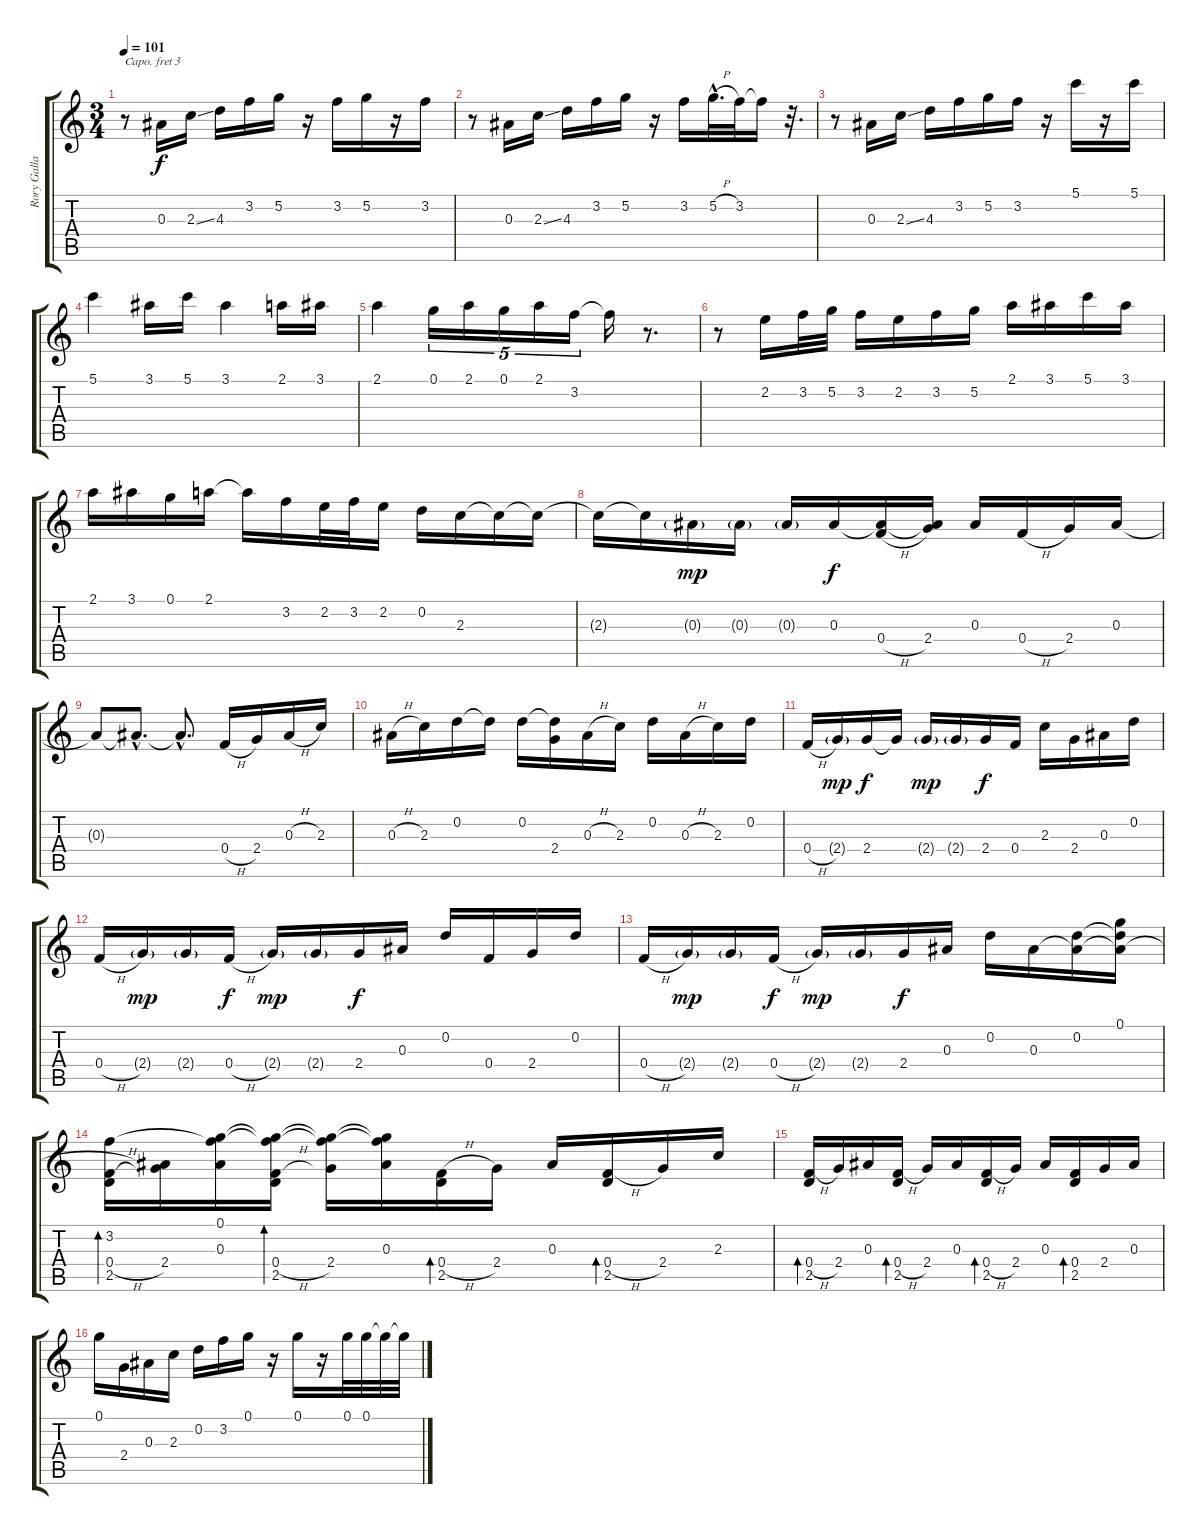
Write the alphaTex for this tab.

\track ("Rory Gallagher Solo" "Rory Galla") {instrument acousticguitarnylon}
\staff {score tabs}
\capo 3
\tuning (E4 B3 G3 D3 A2 E2) {hide}
\ts (3 4)
\tempo 101
\clef g2
\ks c
r.8{dy mp} 0.3.16{dy f} 2.3{ss}.16 4.3.16 3.2.16 5.2.16 r.16 3.2.16 5.2.16 r.16 3.2.16 |
r.8 0.3.16 2.3{ss}.16 4.3.16 3.2.16 5.2.16 r.16 3.2.16 5.2{h hac}.32{d} 3.2.32 3.2{t}.16 r.32{d} |
r.8 0.3.16 2.3{ss}.16 4.3.16 3.2.16 5.2.16 3.2.16 r.16 5.1.16 r.16 5.1.16 |
5.1.4 3.1.16 5.1.16 3.1.4 2.1.16 3.1.16 |
2.1.4 0.1.16{tu (5 4)} 2.1.16{tu (5 4)} 0.1.16{tu (5 4)} 2.1.16{tu (5 4)} 3.2.16{tu (5 4)} 3.2{t}.16 r.8{d} |
r.8 2.2.16 3.2.32 5.2.32 3.2.16 2.2.16 3.2.16 5.2.16 2.1.16 3.1.16 5.1.16 3.1.16 |
2.1.16 3.1.16 0.1.16 2.1.16 2.1{t}.16 3.2.16 2.2.32 3.2.32 2.2.16 0.2.16 2.3.16 2.3{t}.16 2.3{t}.16 |
2.3{t}.16 2.3{t}.16 0.3{g}.16{dy mp} 0.3{g}.16 0.3{g}.16 0.3.16{dy f} (0.3{t} 0.4{h}).16 (0.3{t} 2.4).16 0.3.16 0.4{h}.16 2.4.16 0.3.16 |
0.3{t}.8 0.3{hac t}.8{d} 0.3{hac t}.8{d} 0.4{h}.16 2.4.16 0.3{h}.16 2.3.16 |
0.3{h}.16 2.3.16 0.2.16 0.2{t}.16 0.2.16 (0.2{t} 2.4).16 0.3{h}.16 2.3.16 0.2.16 0.3{h}.16 2.3.16 0.2.16 |
0.4{h}.16 2.4{g}.16{dy mp} 2.4.16{dy f} 2.4{t}.16 2.4{g}.16{dy mp} 2.4{g}.16 2.4.16{dy f} 0.4.16 2.3.16 2.4.16 0.3.16 0.2.16 |
0.4{h}.16 2.4{g}.16{dy mp} 2.4{g}.16 0.4{h}.16{dy f} 2.4{g}.16{dy mp} 2.4{g}.16 2.4.16{dy f} 0.3.16 0.2.16 0.4.16 2.4.16 0.2.16 |
0.4{h}.16 2.4{g}.16{dy mp} 2.4{g}.16 0.4{h}.16{dy f} 2.4{g}.16{dy mp} 2.4{g}.16 2.4.16{dy f} 0.3.16 0.2.16 0.3.16 (0.2 0.3{t}).16 (0.1 0.2{t} 0.3{t}).16 |
(3.2 0.4{h} 2.5).16{bd 480} (0.3{t} 2.4).16 (0.1 3.2{t} 0.3).16 (0.1{t} 3.2{t} 0.4{h} 2.5).16{bd 480} (0.1{t} 3.2{t} 2.4).16 (0.1{t} 3.2{t} 0.3).16 (0.4{h} 2.5).16{bd 480} 2.4.16 0.3.16 (0.4{h} 2.5).16{bd 480} 2.4.16 2.3.16 |
(0.4{h} 2.5).16{bd 480} 2.4.16 0.3.16 (0.4{h} 2.5).16{bd 480} 2.4.16 0.3.16 (0.4{h} 2.5).16{bd 480} 2.4.16 0.3.16 (0.4 2.5).16{bd 480} 2.4.16 0.3.16 |
0.1.16 2.4.16 0.3.16 2.3.16 0.2.16 3.2.16 0.1.16 r.16 0.1.16 r.16 0.1.32 0.1.32 0.1{t}.32 0.1{t}.32
